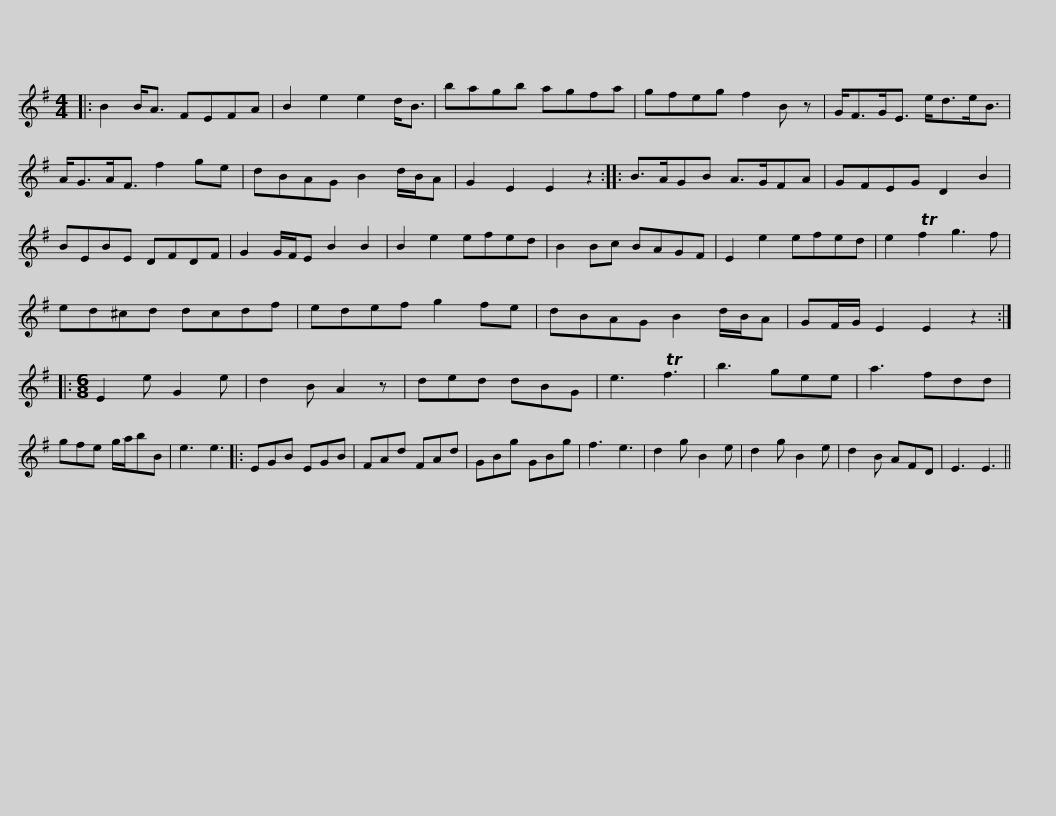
X:1
L:1/8
M:4/4
I:linebreak $
K:G
V:1 treble
V:1
|: B2 B<A FEFA | B2 e2 e2 d<B | bagb agfa | gfeg f2 B z | G<FG<E e<de<B |$ %5
 A<GA<F f2 ge | dBAG B2 d/B/A | G2 E2 E2 z2 :: B>AGB A>GFA | GFEG D2 B2 | %10
 BEBE DFDF |$ G2 G/F/E B2 B2 | B2 e2 efed | B2 Bc BAGF | E2 e2 efed | %15
 e2 Tf2 g3 f | ed^cd dcdf | edef g2 fe |$ dBAG B2 d/B/A | GF/G/ E2 E2 z2 :: %20
[M:6/8] E2 e G2 e | d2 B A2 z | ded dBG | e3 Tf3 | b3 gee | %25
 a3 fdd |$ gfe g/a/bB | e3 e3 |: EGB EGB | FAd FAd | %30
 GBg GBg | f3 e3 | d2 g B2 e | d2 g B2 e | d2 B AFD |$ %35
 E3 E3 || %36
